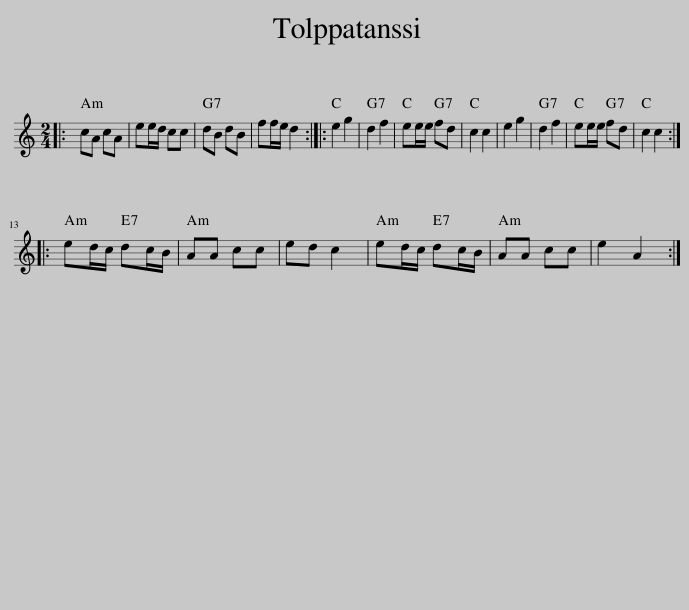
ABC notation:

X:1
L:1/8
M:2/4
I:linebreak $
K:C
V:1 treble
V:1
|: cA cA | ee/d/ cc | dB dB | ff/e/ d2 :: e2 g2 | %5
 d2 f2 | ee/e/ fd | c2 c2 | e2 g2 | d2 f2 | %10
 ee/e/ fd | c2 c2 ::$ ed/c/ dc/B/ | AA cc | ed c2 | %15
 ed/c/ dc/B/ | AA cc | e2 A2 :| %18
